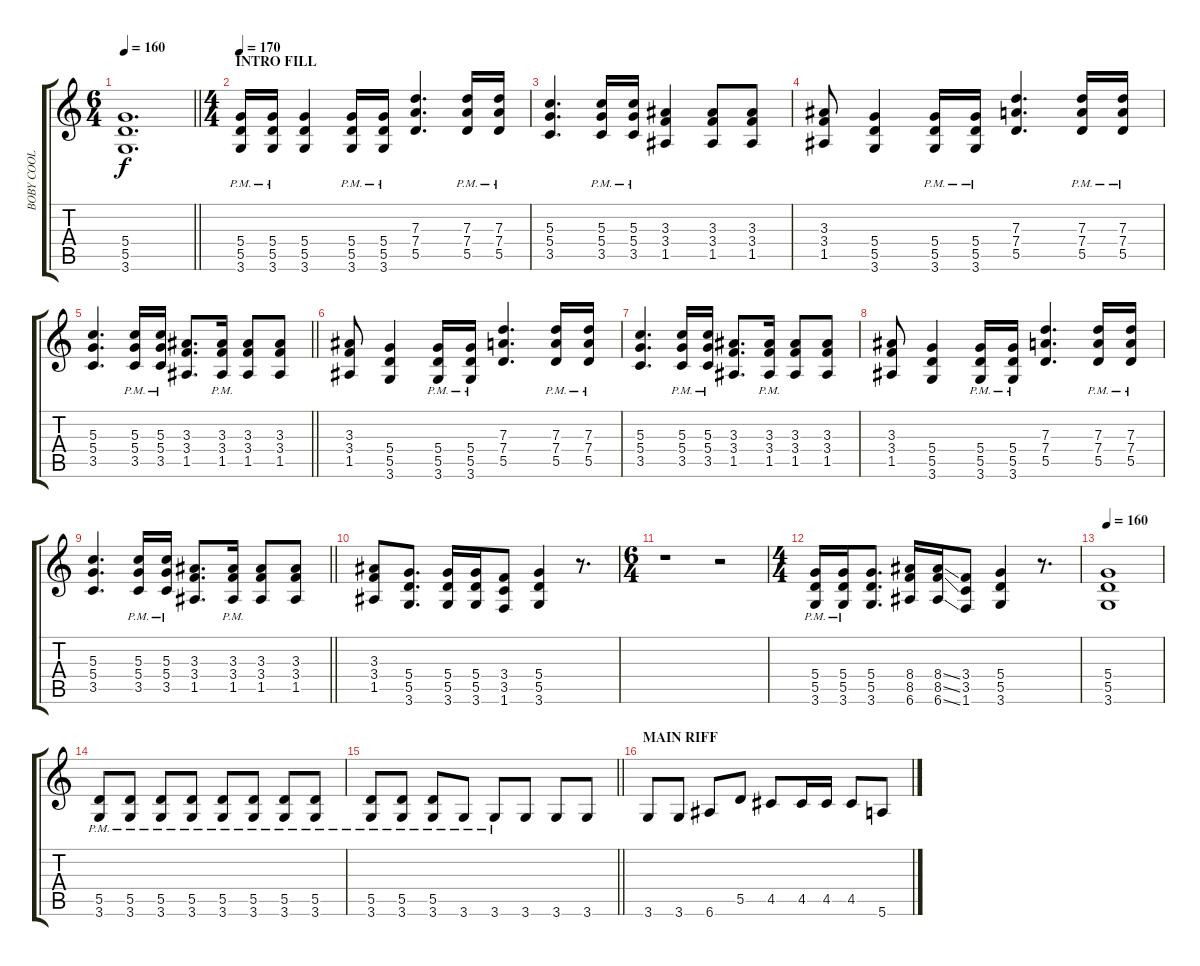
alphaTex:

\track ("BOBY COOL (2nd-distortion)" "BOBY COOL ") {instrument distortionguitar}
\staff {score tabs}
\tuning (E4 B3 G3 D3 A2 E2) {hide}
\ts (6 4)
\tempo 160
\clef g2
\barLineRight lightlight
\ks c
(5.4 5.5 3.6).1{d dy f} |
\ts (4 4)
\section ("" "INTRO FILL")
\tempo 170
(5.4{pm} 5.5{pm} 3.6{pm}).16 (5.4{pm} 5.5{pm} 3.6{pm}).16 (5.4 5.5 3.6).4 (5.4{pm} 5.5{pm} 3.6).16 (5.4{pm} 5.5{pm} 3.6).16 (7.3 7.4 5.5).4{d} (7.3{pm} 7.4{pm} 5.5{pm}).16 (7.3{pm} 7.4{pm} 5.5{pm}).16 |
(5.3 5.4 3.5).4{d} (5.3{pm} 5.4{pm} 3.5{pm}).16 (5.3{pm} 5.4{pm} 3.5{pm}).16 (3.3 3.4 1.5).4 (3.3 3.4 1.5).8 (3.3 3.4 1.5).8 |
(3.3 3.4 1.5).8 (5.4 5.5 3.6).4 (5.4{pm} 5.5{pm} 3.6).16 (5.4{pm} 5.5{pm} 3.6).16 (7.3 7.4 5.5).4{d} (7.3{pm} 7.4{pm} 5.5{pm}).16 (7.3{pm} 7.4{pm} 5.5{pm}).16 |
\barLineRight lightlight
(5.3 5.4 3.5).4{d} (5.3{pm} 5.4{pm} 3.5{pm}).16 (5.3{pm} 5.4{pm} 3.5{pm}).16 (3.3 3.4 1.5).8{d} (3.3{pm} 3.4{pm} 1.5{pm}).16 (3.3 3.4 1.5).8 (3.3 3.4 1.5).8 |
(3.3 3.4 1.5).8 (5.4 5.5 3.6).4 (5.4{pm} 5.5{pm} 3.6).16 (5.4{pm} 5.5{pm} 3.6).16 (7.3 7.4 5.5).4{d} (7.3{pm} 7.4{pm} 5.5{pm}).16 (7.3{pm} 7.4{pm} 5.5{pm}).16 |
(5.3 5.4 3.5).4{d} (5.3{pm} 5.4{pm} 3.5{pm}).16 (5.3{pm} 5.4{pm} 3.5{pm}).16 (3.3 3.4 1.5).8{d} (3.3{pm} 3.4{pm} 1.5{pm}).16 (3.3 3.4 1.5).8 (3.3 3.4 1.5).8 |
(3.3 3.4 1.5).8 (5.4 5.5 3.6).4 (5.4{pm} 5.5{pm} 3.6).16 (5.4{pm} 5.5{pm} 3.6).16 (7.3 7.4 5.5).4{d} (7.3{pm} 7.4{pm} 5.5{pm}).16 (7.3{pm} 7.4{pm} 5.5{pm}).16 |
\barLineRight lightlight
(5.3 5.4 3.5).4{d} (5.3{pm} 5.4{pm} 3.5{pm}).16 (5.3{pm} 5.4{pm} 3.5{pm}).16 (3.3 3.4 1.5).8{d} (3.3{pm} 3.4{pm} 1.5{pm}).16 (3.3 3.4 1.5).8 (3.3 3.4 1.5).8 |
(3.3 3.4 1.5).8 (5.4 5.5 3.6).8{d} (5.4 5.5 3.6).16 (5.4 5.5 3.6).16 (3.4 3.5 1.6).8 (5.4 5.5 3.6).4 r.8{d} |
\ts (6 4)
r.1 r.2 |
\ts (4 4)
(5.4{pm} 5.5{pm} 3.6{pm}).16 (5.4{pm} 5.5{pm} 3.6{pm}).16 (5.4 5.5 3.6).8{d} (8.4 8.5 6.6).16 (8.4{ss} 8.5{ss} 6.6{ss}).16 (3.4 3.5 1.6).8 (5.4 5.5 3.6).4 r.8{d} |
\tempo 160
(5.4 5.5 3.6).1 |
(5.5{pm} 3.6{pm}).8 (5.5{pm} 3.6{pm}).8 (5.5{pm} 3.6{pm}).8 (5.5{pm} 3.6{pm}).8 (5.5{pm} 3.6{pm}).8 (5.5{pm} 3.6{pm}).8 (5.5{pm} 3.6{pm}).8 (5.5{pm} 3.6{pm}).8 |
\barLineRight lightlight
(5.5{pm} 3.6{pm}).8 (5.5{pm} 3.6{pm}).8 (5.5{pm} 3.6{pm}).8 3.6{pm}.8 3.6{pm}.8 3.6.8 3.6.8 3.6.8 |
\section ("" "MAIN RIFF")
3.6.8 3.6.8 6.6.8 5.5.8 4.5.8 4.5.16 4.5.16 4.5.8 5.6.8
